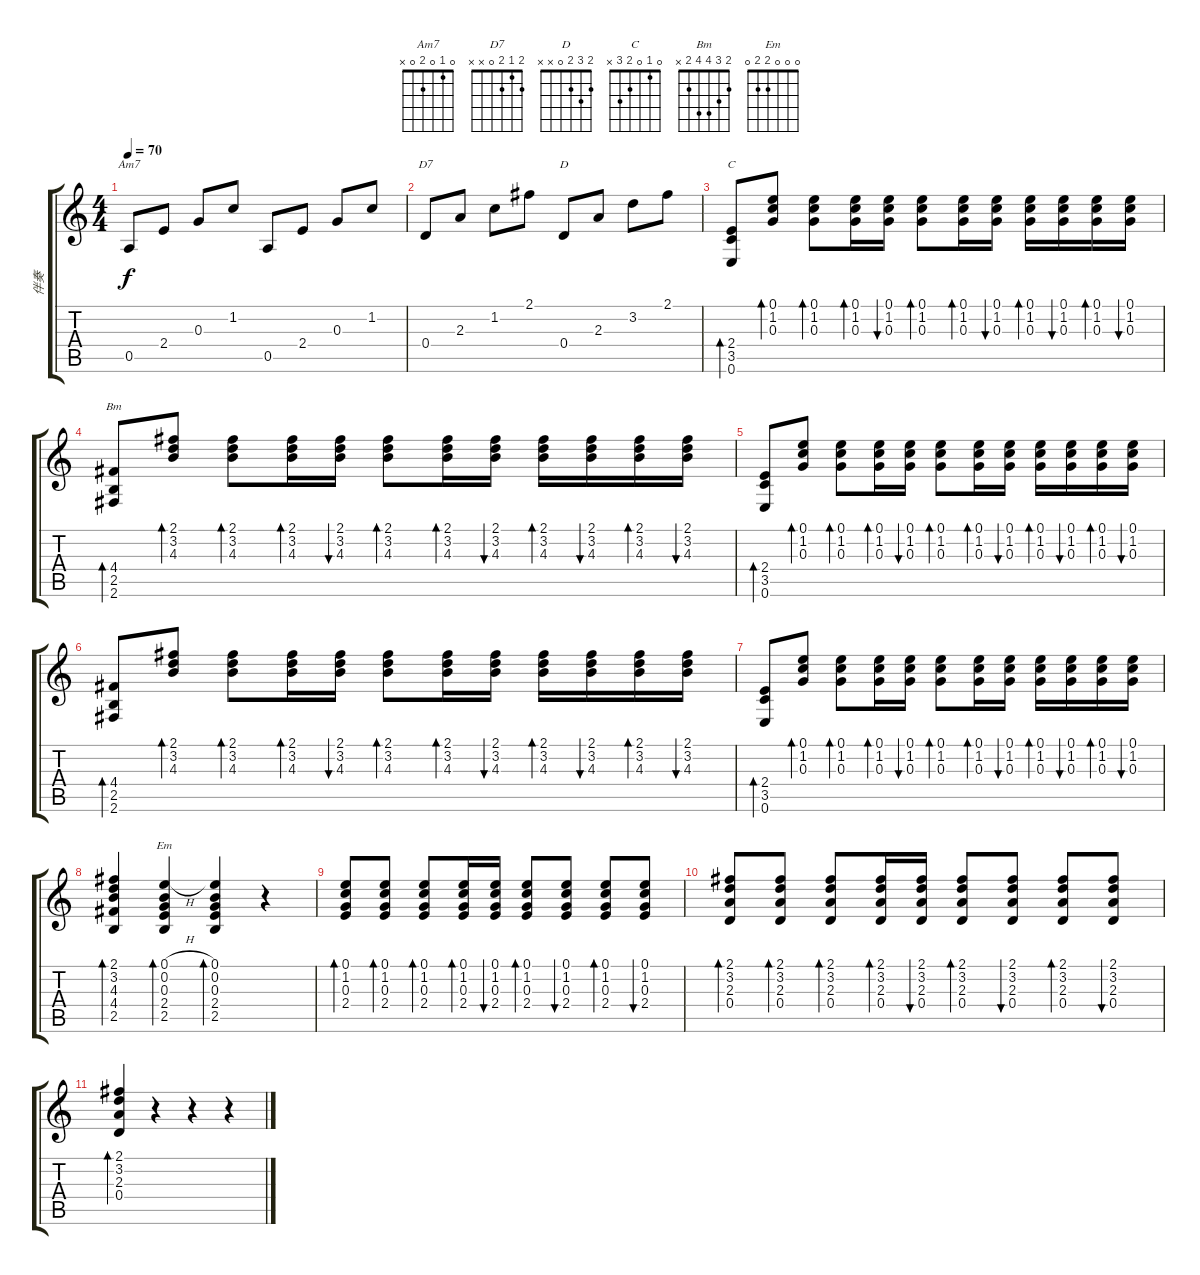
\track ("伴奏" "伴奏") {instrument acousticguitarnylon}
\staff {score tabs}
\tuning (E4 B3 G3 D3 A2 E2) {hide}
\chord ("Am7" 0 1 0 2 0 x)
\chord ("D7" 2 1 2 0 x x)
\chord ("D" 2 3 2 0 x x)
\chord ("C" 0 1 0 2 3 x)
\chord ("Bm" 2 3 4 4 2 x)
\chord ("Em" 0 0 0 2 2 0)
\ts (4 4)
\tempo 70
\clef g2
\ks c
0.5.8{ch "Am7" dy f} 2.4.8 0.3.8 1.2.8 0.5.8 2.4.8 0.3.8 1.2.8 |
0.4.8{ch "D7"} 2.3.8 1.2.8 2.1.8 0.4.8{ch "D"} 2.3.8 3.2.8 2.1.8 |
(2.4 3.5 0.6).8{bd 60 ch "C"} (0.1 1.2 0.3).8{bd 60} (0.1 1.2 0.3).8{bd 60} (0.1 1.2 0.3).16{bd 60} (0.1 1.2 0.3).16{bu 60} (0.1 1.2 0.3).8{bd 60} (0.1 1.2 0.3).16{bd 60} (0.1 1.2 0.3).16{bu 60} (0.1 1.2 0.3).16{bd 60} (0.1 1.2 0.3).16{bu 60} (0.1 1.2 0.3).16{bd 60} (0.1 1.2 0.3).16{bu 60} |
(4.4 2.5 2.6).8{bd 60 ch "Bm"} (2.1 3.2 4.3).8{bd 60} (2.1 3.2 4.3).8{bd 60} (2.1 3.2 4.3).16{bd 60} (2.1 3.2 4.3).16{bu 60} (2.1 3.2 4.3).8{bd 60} (2.1 3.2 4.3).16{bd 60} (2.1 3.2 4.3).16{bu 60} (2.1 3.2 4.3).16{bd 60} (2.1 3.2 4.3).16{bu 60} (2.1 3.2 4.3).16{bd 60} (2.1 3.2 4.3).16{bu 60} |
(2.4 3.5 0.6).8{bd 60} (0.1 1.2 0.3).8{bd 60} (0.1 1.2 0.3).8{bd 60} (0.1 1.2 0.3).16{bd 60} (0.1 1.2 0.3).16{bu 60} (0.1 1.2 0.3).8{bd 60} (0.1 1.2 0.3).16{bd 60} (0.1 1.2 0.3).16{bu 60} (0.1 1.2 0.3).16{bd 60} (0.1 1.2 0.3).16{bu 60} (0.1 1.2 0.3).16{bd 60} (0.1 1.2 0.3).16{bu 60} |
(4.4 2.5 2.6).8{bd 60} (2.1 3.2 4.3).8{bd 60} (2.1 3.2 4.3).8{bd 60} (2.1 3.2 4.3).16{bd 60} (2.1 3.2 4.3).16{bu 60} (2.1 3.2 4.3).8{bd 60} (2.1 3.2 4.3).16{bd 60} (2.1 3.2 4.3).16{bu 60} (2.1 3.2 4.3).16{bd 60} (2.1 3.2 4.3).16{bu 60} (2.1 3.2 4.3).16{bd 60} (2.1 3.2 4.3).16{bu 60} |
(2.4 3.5 0.6).8{bd 60} (0.1 1.2 0.3).8{bd 60} (0.1 1.2 0.3).8{bd 60} (0.1 1.2 0.3).16{bd 60} (0.1 1.2 0.3).16{bu 60} (0.1 1.2 0.3).8{bd 60} (0.1 1.2 0.3).16{bd 60} (0.1 1.2 0.3).16{bu 60} (0.1 1.2 0.3).16{bd 60} (0.1 1.2 0.3).16{bu 60} (0.1 1.2 0.3).16{bd 60} (0.1 1.2 0.3).16{bu 60} |
(2.1 3.2 4.3 4.4 2.5).4{bd 480} (0.1{h} 0.2 0.3 2.4 2.5).4{bd 480 ch "Em"} (0.1 0.2 0.3 2.4 2.5).4{bd 480} r.4 |
(0.1 1.2 0.3 2.4).8{bd 60} (0.1 1.2 0.3 2.4).8{bd 60} (0.1 1.2 0.3 2.4).8{bd 60} (0.1 1.2 0.3 2.4).16{bd 60} (0.1 1.2 0.3 2.4).16{bu 60} (0.1 1.2 0.3 2.4).8{bd 60} (0.1 1.2 0.3 2.4).8{bu 60} (0.1 1.2 0.3 2.4).8{bd 60} (0.1 1.2 0.3 2.4).8{bu 60} |
(2.1 3.2 2.3 0.4).8{bd 60} (2.1 3.2 2.3 0.4).8{bd 60} (2.1 3.2 2.3 0.4).8{bd 60} (2.1 3.2 2.3 0.4).16{bd 60} (2.1 3.2 2.3 0.4).16{bu 60} (2.1 3.2 2.3 0.4).8{bd 60} (2.1 3.2 2.3 0.4).8{bu 60} (2.1 3.2 2.3 0.4).8{bd 60} (2.1 3.2 2.3 0.4).8{bu 60} |
(2.1 3.2 2.3 0.4).4{bd 480} r.4 r.4 r.4
